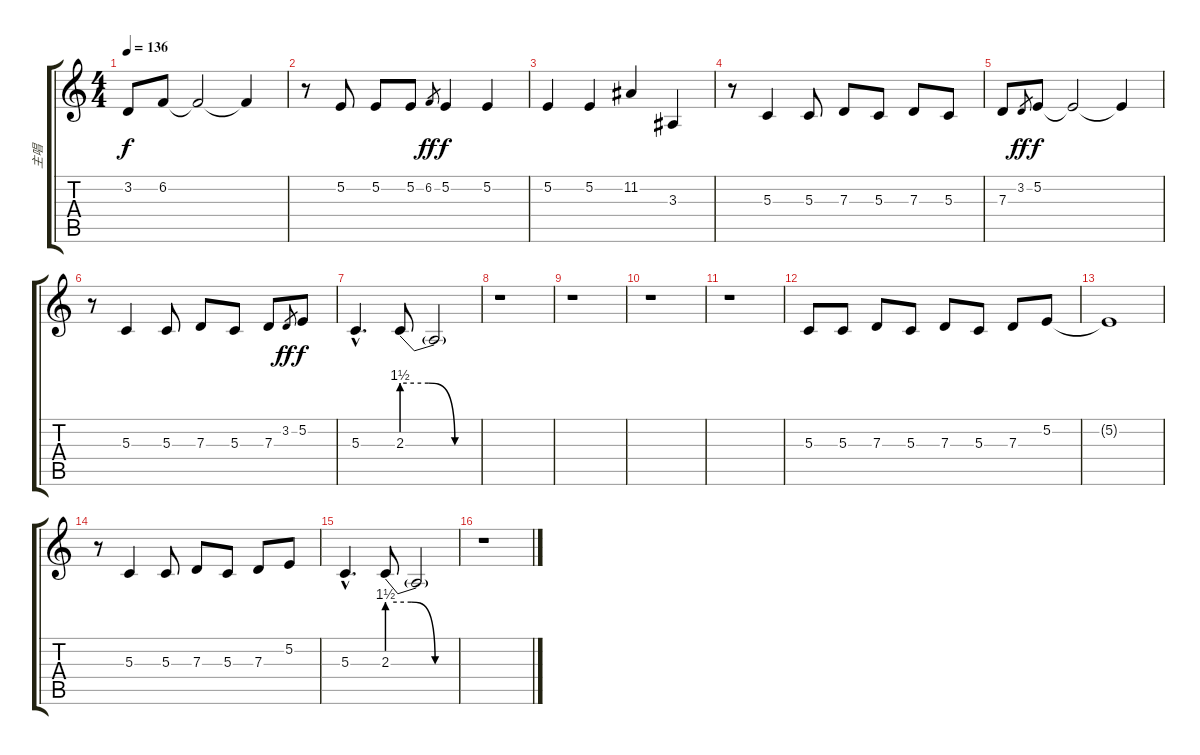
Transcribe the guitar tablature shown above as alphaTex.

\track ("主唱" "主唱") {instrument sopranosax}
\staff {score tabs}
\tuning (E4 B3 G3 D3 A2 E2) {hide}
\ts (4 4)
\tempo 136
\clef g2
\ks c
3.2{t}.8{dy f} 6.2.8 6.2{t}.2 6.2{t}.4 |
r.8 5.2.8 5.2.8 5.2.8 6.2.8{gr dy ff} 5.2.4{dy f} 5.2.4 |
5.2.4 5.2.4 11.2.4 3.3.4 |
r.8 5.3.4 5.3.8 7.3.8 5.3.8 7.3.8 5.3.8 |
7.3.8 3.2.8{gr dy ff} 5.2.8{dy f} 5.2{t}.2 5.2{t}.4 |
r.8 5.3.4 5.3.8 7.3.8 5.3.8 7.3.8 3.2.8{gr dy ff} 5.2.8{dy f} |
5.3{hac}.4{d} 2.3{be (custom 0 6 20 6 40 0 60 0)}.8 2.3{t}.2 |
r.1 |
r.1 |
r.1 |
r.1 |
5.3.8 5.3.8 7.3.8 5.3.8 7.3.8 5.3.8 7.3.8 5.2.8 |
5.2{t}.1 |
r.8 5.3.4 5.3.8 7.3.8 5.3.8 7.3.8 5.2.8 |
5.3{hac}.4{d} 2.3{be (custom 0 6 20 6 40 0 60 0)}.8 2.3{t}.2 |
r.1
